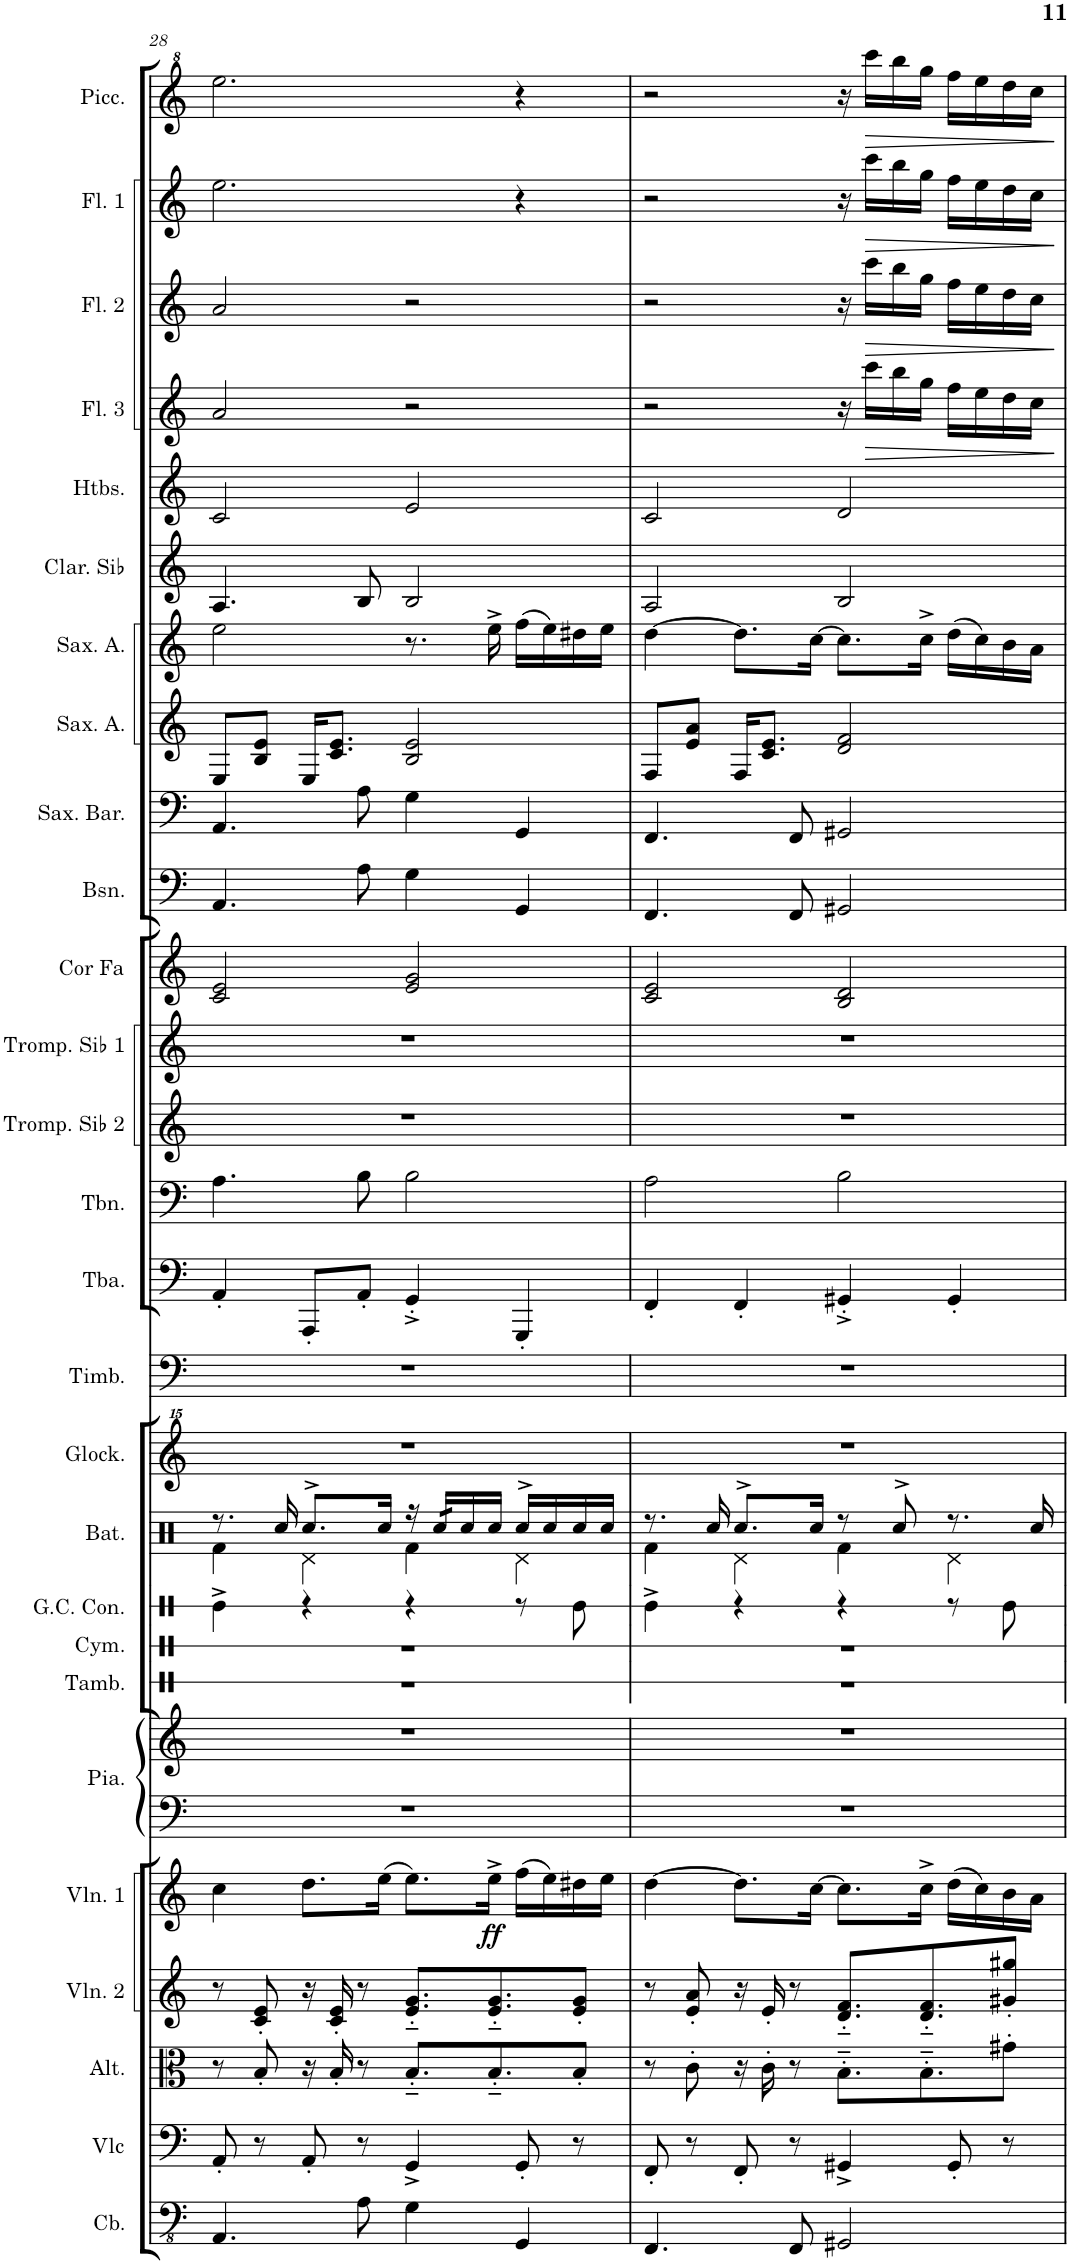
**kern	**kern	**kern	**kern	**kern	**dynam	**kern	**kern	**kern	**kern	**kern	**kern	**kern	**kern	**kern	**kern	**kern	**kern	**kern	**kern	**kern	**kern	**kern	**kern	**dynam	**kern	**dynam	**kern	**dynam	**kern	**dynam
*part25	*part24	*part23	*part22	*part21	*part21	*part20	*part20	*part19	*part18	*part17	*part16	*part15	*part14	*part13	*part12	*part11	*part10	*part9	*part8	*part7	*part6	*part5	*part4	*part4	*part3	*part3	*part2	*part2	*part1	*part1
*staff26	*staff25	*staff24	*staff23	*staff22	*staff22	*staff21	*staff20	*staff19	*staff18	*staff17	*staff16	*staff15	*staff14	*staff13	*staff12	*staff11	*staff10	*staff9	*staff8	*staff7	*staff6	*staff5	*staff4	*staff4	*staff3	*staff3	*staff2	*staff2	*staff1	*staff1
*I"Contrebasse	*I"Violoncelle	*I"Alto	*I"Violon 2	*I"Violon 1	*	*I"Piano	*	*I"Grosse caisse de concert	*I"Batterie	*I"Glockenspiel	*I"Timbales	*I"Tuba	*I"Trombone	*I"Trompette en Sib 2	*I"Trompette en Sib 1	*I"Cor en Fa	*I"Basson	*I"Saxophone Baryton	*I"Saxophone Alto	*I"Sax. Solo	*I"Clarinette en Sib	*I"Hautbois	*I"Flûte 3	*	*I"Flûte 2	*	*I"Flûte 1	*	*I"Piccolo	*
*I'Cb.	*I'Vlc	*I'Alt.	*I'Vln. 2	*I'Vln. 1	*	*I'Pia.	*	*I'G.C. Con.	*I'Bat.	*I'Glock.	*I'Timb.	*I'Tba.	*I'Tbn.	*I'Tromp. Sib 2	*I'Tromp. Sib 1	*I'Cor Fa	*I'Bsn.	*I'Sax. Bar.	*I'Sax. A.	*	*I'Clar. Sib	*I'Htbs.	*I'Fl. 3	*	*I'Fl. 2	*	*I'Fl. 1	*	*I'Picc.	*
!!LO:PB:g=z
*clefFv4	*clefF4	*clefC3	*clefG2	*clefG2	*	*clefF4	*clefG2	*clefX	*clefX	*clefG^^2	*clefF4	*clefF4	*clefF4	*clefG2	*clefG2	*clefG2	*clefF4	*clefF4	*clefG2	*clefG2	*clefG2	*clefG2	*clefG2	*	*clefG2	*	*clefG2	*	*clefG^2	*
*ITrd7c12	*	*	*	*	*	*	*	*	*	*	*	*	*	*ITrd1c2	*ITrd1c2	*ITrd4c7	*	*ITrd12c21	*ITrd5c9	*ITrd5c9	*ITrd1c2	*	*	*	*	*	*	*	*ITrd-7c-12	*
*k[]	*k[]	*k[]	*k[]	*k[]	*	*k[]	*k[]	*k[]	*k[]	*k[]	*k[]	*k[]	*k[]	*k[]	*k[]	*k[]	*k[]	*k[]	*k[]	*k[]	*k[]	*k[]	*k[]	*	*k[]	*	*k[]	*	*k[]	*
*M4/4	*M4/4	*M4/4	*M4/4	*M4/4	*	*M4/4	*M4/4	*M4/4	*M4/4	*M4/4	*M4/4	*M4/4	*M4/4	*M4/4	*M4/4	*M4/4	*M4/4	*M4/4	*M4/4	*M4/4	*M4/4	*M4/4	*M4/4	*	*M4/4	*	*M4/4	*	*M4/4	*
*met(c)	*met(c)	*met(c)	*met(c)	*met(c)	*	*met(c)	*met(c)	*met(c)	*met(c)	*met(c)	*met(c)	*met(c)	*met(c)	*met(c)	*met(c)	*met(c)	*met(c)	*met(c)	*met(c)	*met(c)	*met(c)	*met(c)	*met(c)	*	*met(c)	*	*met(c)	*	*met(c)	*
=28	=28	=28	=28	=28	=28	=28	=28	=28	=28	=28	=28	=28	=28	=28	=28	=28	=28	=28	=28	=28	=28	=28	=28	=28	=28	=28	=28	=28	=28	=28
*	*	*	*	*	*	*	*	*	*^	*	*	*	*	*	*	*	*	*	*	*	*	*	*	*	*	*	*	*	*	*
4.AAA/	8AA'/	8r	8r	4cc\	.	1r	1r	4Re^\	8.r	4Rf\	1r	1r	4AA'/	4.A\	1r	1r	2c/ 2e/	4.AA/	4.AA/	8E/L	2ee\	4.A/	2c/	2a/	.	2a/	.	2.ee\	.	2.eee\	.
.	8r	8B'/	8c/' 8e/'	.	.	.	.	.	.	.	.	.	.	.	.	.	.	.	.	8B/ 8e/J	.	.	.	.	.	.	.	.	.	.	.
.	.	.	.	.	.	.	.	.	16Rcc/	.	.	.	.	.	.	.	.	.	.	.	.	.	.	.	.	.	.	.	.	.	.
.	8AA'/	16r	16r	8.dd\L	.	.	.	4r	8.Rcc^/L	4Rd\	.	.	8AAA'/L	.	.	.	.	.	.	16E/KL	.	.	.	.	.	.	.	.	.	.	.
.	.	16B'/	16c/' 16e/'	.	.	.	.	.	.	.	.	.	.	.	.	.	.	.	.	8.c/ 8.e/J	.	.	.	.	.	.	.	.	.	.	.
8AA\	8r	8r	8r	.	.	.	.	.	.	.	.	.	8AA'/J	8B\	.	.	.	8A\	8A\	.	.	8B/	.	.	.	.	.	.	.	.	.
.	.	.	.	(16ee\Jk	.	.	.	.	16Rcc/Jk	.	.	.	.	.	.	.	.	.	.	.	.	.	.	.	.	.	.	.	.	.	.
4GG\	4GG^/	8.B'~/L	8.e/'~ 8.g/'~L	8.ee\L)	.	.	.	4r	16r	4Rf\	.	.	4GG'^/	2B\	.	.	2e/ 2g/	4G\	4G\	2B/ 2e/	8.r	2B/	2e/	2r	.	2r	.	.	.	.	.
*	*	*	*	*	*	*	*	*	*tremolo	*	*	*	*	*	*	*	*	*	*	*	*	*	*	*	*	*	*	*	*	*	*
.	.	.	.	.	.	.	.	.	32Rcc/LLL	.	.	.	.	.	.	.	.	.	.	.	.	.	.	.	.	.	.	.	.	.	.
.	.	.	.	.	.	.	.	.	32Rcc/	.	.	.	.	.	.	.	.	.	.	.	.	.	.	.	.	.	.	.	.	.	.
*	*	*	*	*	*	*	*	*	*Xtremolo	*	*	*	*	*	*	*	*	*	*	*	*	*	*	*	*	*	*	*	*	*	*
.	.	.	.	.	.	.	.	.	16Rcc/	.	.	.	.	.	.	.	.	.	.	.	.	.	.	.	.	.	.	.	.	.	.
!	!	!	!	!	!LO:DY:b	!	!	!	!	!	!	!	!	!	!	!	!	!	!	!	!	!	!	!	!	!	!	!	!	!	!
.	.	8.B'~/	8.e/'~ 8.g/'~	16ee^\Jk	ff	.	.	.	16Rcc/JJ	.	.	.	.	.	.	.	.	.	.	.	16ee^\	.	.	.	.	.	.	.	.	.	.
4GGG/	8GG'/	.	.	(16ff\LL	.	.	.	8r	16Rcc^/LL	4Rd\	.	.	4GGG'/	.	.	.	.	4GG/	4GG/	.	(16ff\LL	.	.	.	.	.	.	4r	.	4r	.
.	.	.	.	16ee\)	.	.	.	.	16Rcc/	.	.	.	.	.	.	.	.	.	.	.	16ee\)	.	.	.	.	.	.	.	.	.	.
.	8r	8B'/J	8e/' 8g/'J	16dd#X\	.	.	.	8Re\	16Rcc/	.	.	.	.	.	.	.	.	.	.	.	16dd#X\	.	.	.	.	.	.	.	.	.	.
.	.	.	.	16ee\JJ	.	.	.	.	16Rcc/JJ	.	.	.	.	.	.	.	.	.	.	.	16ee\JJ	.	.	.	.	.	.	.	.	.	.
=29	=29	=29	=29	=29	=29	=29	=29	=29	=29	=29	=29	=29	=29	=29	=29	=29	=29	=29	=29	=29	=29	=29	=29	=29	=29	=29	=29	=29	=29	=29	=29
4.FFF/	8FF'/	8r	8r	[4dd\	.	1r	1r	4Re^\	8.r	4Rf\	1r	1r	4FF'/	2A\	1r	1r	2c/ 2e/	4.FF/	4.FF/	8F/L	[4dd\	2A/	2c/	2r	.	2r	.	2r	.	2r	.
.	8r	8c'\	8e/' 8a/'	.	.	.	.	.	.	.	.	.	.	.	.	.	.	.	.	8e/ 8a/J	.	.	.	.	.	.	.	.	.	.	.
.	.	.	.	.	.	.	.	.	16Rcc/	.	.	.	.	.	.	.	.	.	.	.	.	.	.	.	.	.	.	.	.	.	.
.	8FF'/	16r	16r	8.dd\L]	.	.	.	4r	8.Rcc^/L	4Rd\	.	.	4FF'/	.	.	.	.	.	.	16F/KL	8.dd\L]	.	.	.	.	.	.	.	.	.	.
.	.	16c'\	16e'/	.	.	.	.	.	.	.	.	.	.	.	.	.	.	.	.	8.c/ 8.e/J	.	.	.	.	.	.	.	.	.	.	.
8FFF/	8r	8r	8r	.	.	.	.	.	.	.	.	.	.	.	.	.	.	8FF/	8FF/	.	.	.	.	.	.	.	.	.	.	.	.
.	.	.	.	[16cc\Jk	.	.	.	.	16Rcc/Jk	.	.	.	.	.	.	.	.	.	.	.	[16cc\Jk	.	.	.	.	.	.	.	.	.	.
2GGG#X/	4GG#X^/	8.B'~\L	8.d/'~ 8.f/'~L	8.cc\L]	.	.	.	4r	8r	4Rf\	.	.	4GG#X'^/	2B\	.	.	2B/ 2d/	2GG#X/	2GG#X/	2d/ 2f/	8.cc\L]	2B/	2d/	16r	.	16r	.	16r	.	16r	.
!	!	!	!	!	!	!	!	!	!	!	!	!	!	!	!	!	!	!	!	!	!	!	!	!	!LO:HP:b	!	!LO:HP:b	!	!LO:HP:b	!	!LO:HP:b
.	.	.	.	.	.	.	.	.	.	.	.	.	.	.	.	.	.	.	.	.	.	.	.	16ccc\LL	>	16ccc\LL	>	16ccc\LL	>	16cccc\LL	>
.	.	.	.	.	.	.	.	.	8Rcc^/	.	.	.	.	.	.	.	.	.	.	.	.	.	.	16bb\	.	16bb\	.	16bb\	.	16bbb\	.
.	.	8.B'~\	8.d/'~ 8.f/'~	16cc^\Jk	.	.	.	.	.	.	.	.	.	.	.	.	.	.	.	.	16cc^\Jk	.	.	16gg\JJ	.	16gg\JJ	.	16gg\JJ	.	16ggg\JJ	.
.	8GG#'/	.	.	(16dd\LL	.	.	.	8r	8.r	4Rd\	.	.	4GG#'/	.	.	.	.	.	.	.	(16dd\LL	.	.	16ff\LL	.	16ff\LL	.	16ff\LL	.	16fff\LL	.
.	.	.	.	16cc\)	.	.	.	.	.	.	.	.	.	.	.	.	.	.	.	.	16cc\)	.	.	16ee\	.	16ee\	.	16ee\	.	16eee\	.
.	8r	8g#X'\J	8g#X/' 8gg#X/'J	16b\	.	.	.	8Re\	.	.	.	.	.	.	.	.	.	.	.	.	16b\	.	.	16dd\	.	16dd\	.	16dd\	.	16ddd\	.
.	.	.	.	16a\JJ	.	.	.	.	16Rcc/	.	.	.	.	.	.	.	.	.	.	.	16a\JJ	.	.	16cc\JJ	.	16cc\JJ	.	16cc\JJ	.	16ccc\JJ	.
*	*	*	*	*	*	*	*	*	*v	*v	*	*	*	*	*	*	*	*	*	*	*	*	*	*	*	*	*	*	*	*	*
.	.	.	.	.	.	.	.	.	.	.	.	.	.	.	.	.	.	.	.	.	.	.	.	]	.	]	.	]	.	]
=	=	=	=	=	=	=	=	=	=	=	=	=	=	=	=	=	=	=	=	=	=	=	=	=	=	=	=	=	=	=
*-	*-	*-	*-	*-	*-	*-	*-	*-	*-	*-	*-	*-	*-	*-	*-	*-	*-	*-	*-	*-	*-	*-	*-	*-	*-	*-	*-	*-	*-	*-
